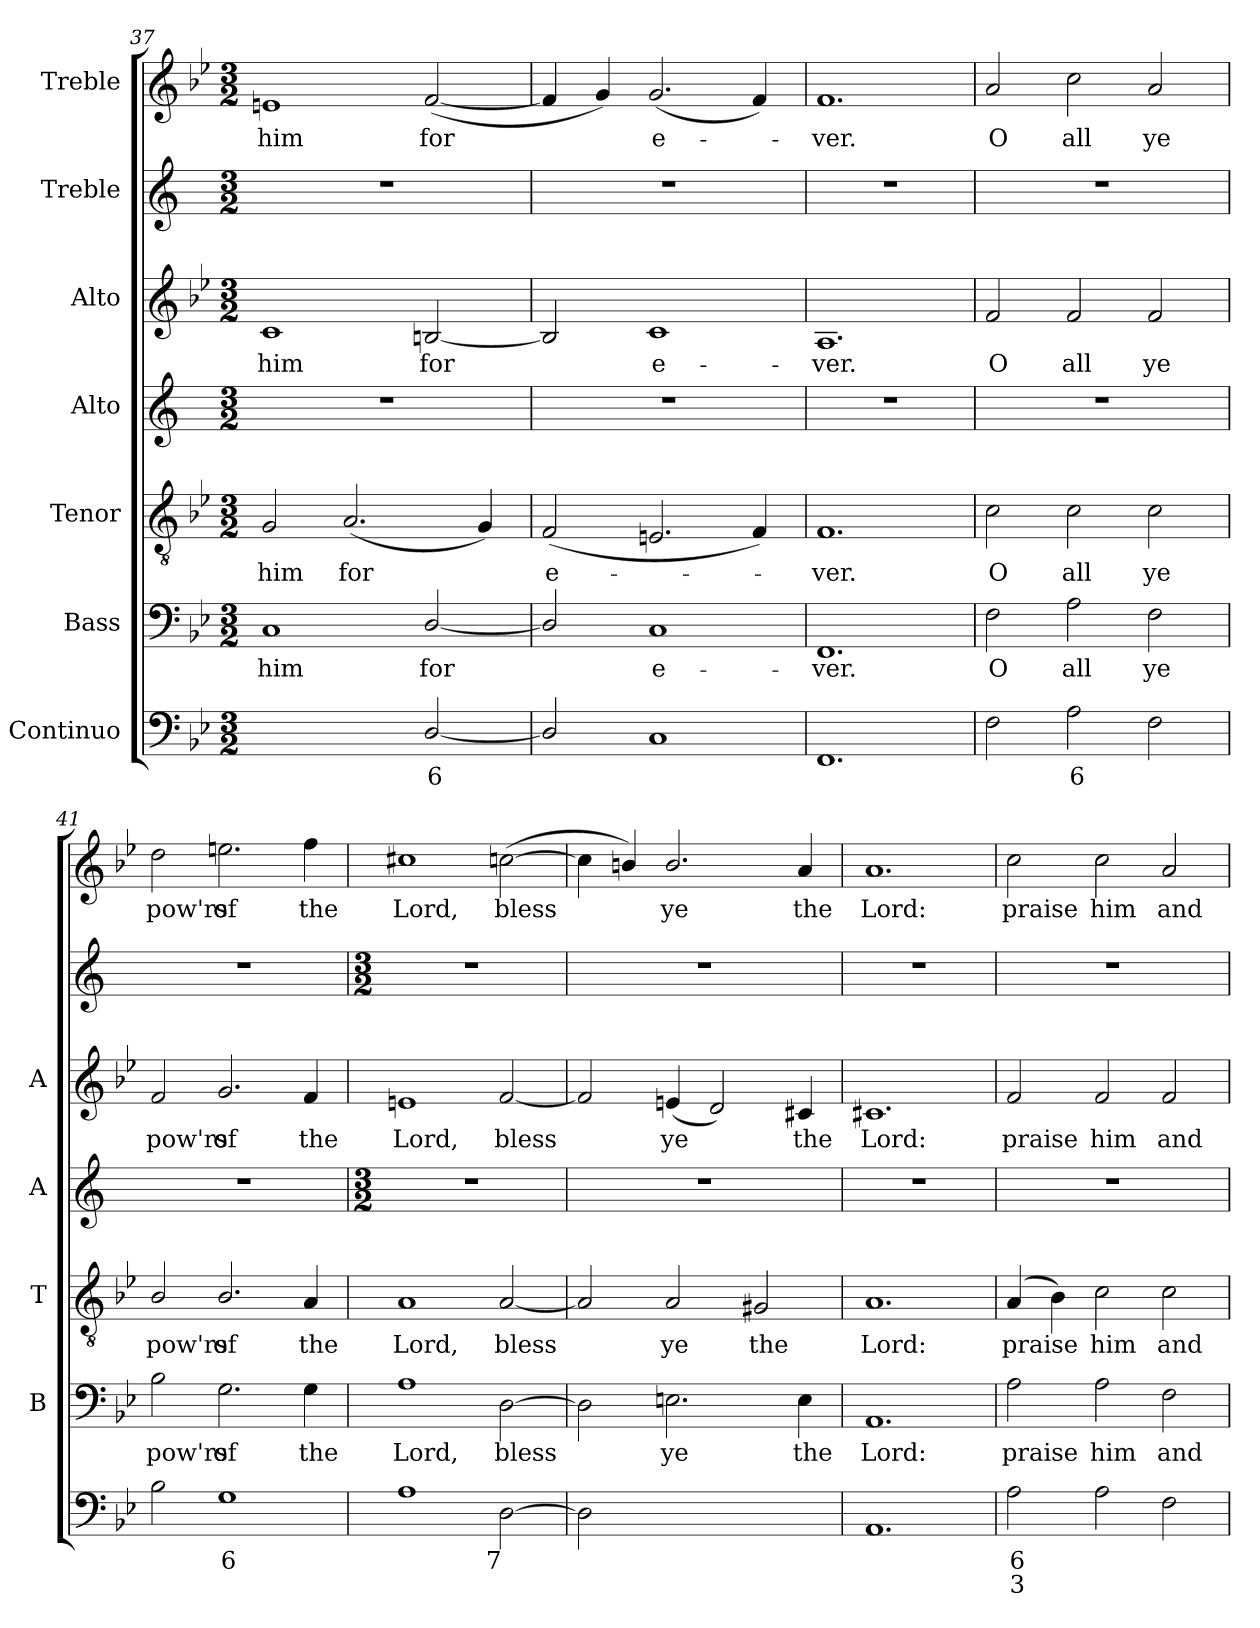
**kern	**text	**text	**kern	**text	**kern	**text	**kern	**kern	**text	**kern	**kern	**text
*part7	*part7	*part7	*part6	*part6	*part5	*part5	*part4	*part3	*part3	*part2	*part1	*part1
*staff7	*staff7	*staff7	*staff6	*staff6	*staff5	*staff5	*staff4	*staff3	*staff3	*staff2	*staff1	*staff1
*I"Continuo	*	*	*I"Bass	*	*I"Tenor	*	*I"Alto	*I"Alto	*	*I"Treble	*I"Treble	*
*	*	*	*I'B	*	*I'T	*	*I'A	*I'A	*	*	*	*
*clefF4	*	*	*clefF4	*	*clefGv2	*	*clefG2	*clefG2	*	*clefG2	*clefG2	*
*k[b-e-]	*	*	*k[b-e-]	*	*k[b-e-]	*	*k[]	*k[b-e-]	*	*k[]	*k[b-e-]	*
*B-:	*	*	*B-:	*	*B-:	*	*	*B-:	*	*	*B-:	*
*M3/2	*	*	*M3/2	*	*M3/2	*	*M3/2	*M3/2	*	*M3/2	*M3/2	*
=37	=37	=37	=37	=37	=37	=37	=37	=37	=37	=37	=37	=37
!	!LO:LY:b	!LO:LY:b	!	!LO:LY:b	!	!LO:LY:b	!	!	!LO:LY:b	!	!	!LO:LY:b
[2C/yy	3	5	1C	him	2G/	him	1.r	1c	him	1.r	1en	him
!	!	!LO:LY:b	!	!	!	!LO:LY:b	!	!	!	!	!	!
2C/yy]	.	6	.	.	(<2.A/	for	.	.	.	.	.	.
!	!LO:LY:b	!	!	!LO:LY:b	!	!	!	!	!LO:LY:b	!	!	!LO:LY:b
[2D/	6	.	[2D/	for	.	.	.	[2Bn/	for	.	(<[2f/	for
.	.	.	.	.	4G/)	.	.	.	.	.	.	.
=38	=38	=38	=38	=38	=38	=38	=38	=38	=38	=38	=38	=38
!	!	!	!	!	!	!LO:LY:b	!	!	!	!	!	!
2D/]	.	.	2D/]	.	(<2F/	e-	1.r	2B/]	.	1.r	4f/]	.
.	.	.	.	.	.	.	.	.	.	.	4g/)	.
!	!	!	!	!LO:LY:b	!	!	!	!	!LO:LY:b	!	!	!LO:LY:b
1C	.	.	1C	e-	2.En/	.	.	1c	e-	.	(<2.g/	e-
.	.	.	.	.	4F/)	.	.	.	.	.	4f/)	.
=39	=39	=39	=39	=39	=39	=39	=39	=39	=39	=39	=39	=39
!	!	!	!	!LO:LY:b	!	!LO:LY:b	!	!	!LO:LY:b	!	!	!LO:LY:b
1.FF	.	.	1.FF	-ver.	1.F	ver.	1.r	1.A	-ver.	1.r	1.f	ver.
=40	=40	=40	=40	=40	=40	=40	=40	=40	=40	=40	=40	=40
!	!	!	!	!LO:LY:b	!	!LO:LY:b	!	!	!LO:LY:b	!	!	!LO:LY:b
2F\	.	.	2F\	O	2c\	O	1.r	2f/	O	1.r	2a/	O
!	!LO:LY:b	!	!	!LO:LY:b	!	!LO:LY:b	!	!	!LO:LY:b	!	!	!LO:LY:b
2A\	6	.	2A\	all	2c\	all	.	2f/	all	.	2cc\	all
!	!	!	!	!LO:LY:b	!	!LO:LY:b	!	!	!LO:LY:b	!	!	!LO:LY:b
2F\	.	.	2F\	ye	2c\	ye	.	2f/	ye	.	2a/	ye
=41	=41	=41	=41	=41	=41	=41	=41	=41	=41	=41	=41	=41
!	!	!	!	!LO:LY:b	!	!LO:LY:b	!	!	!LO:LY:b	!	!	!LO:LY:b
2B-\	.	.	2B-\	pow'rs	2B-/	pow'rs	1.r	2f/	pow'rs	1.r	2dd\	pow'rs
!	!LO:LY:b	!	!	!LO:LY:b	!	!LO:LY:b	!	!	!LO:LY:b	!	!	!LO:LY:b
1G	6	.	2.G\	of	2.B-/	of	.	2.g/	of	.	2.een\	of
!	!	!	!	!LO:LY:b	!	!LO:LY:b	!	!	!LO:LY:b	!	!	!LO:LY:b
.	.	.	4G\	the	4A/	the	.	4f/	the	.	4ff\	the
!!LO:LB:g=z
=42	=42	=42	=42	=42	=42	=42	=42	=42	=42	=42	=42	=42
*	*	*	*	*	*	*	*M3/2	*	*	*M3/2	*	*
!	!	!	!	!LO:LY:b	!	!LO:LY:b	!	!	!LO:LY:b	!	!	!LO:LY:b
1A	.	.	1A	Lord,	1A	Lord,	1.r	1en	Lord,	1.r	1cc#X	Lord,
!	!LO:LY:b	!	!	!LO:LY:b	!	!LO:LY:b	!	!	!LO:LY:b	!	!	!LO:LY:b
[2D\	7	.	[2D\	bless	[2A/	bless	.	[2f/	bless	.	(>[2ccn\	bless
=43	=43	=43	=43	=43	=43	=43	=43	=43	=43	=43	=43	=43
2D\]	.	.	2D\]	.	2A/]	.	1.r	2f/]	.	1.r	4cc\]	.
.	.	.	.	.	.	.	.	.	.	.	4bn/)	.
!	!LO:LY:b	!	!	!LO:LY:b	!	!LO:LY:b	!	!	!LO:LY:b	!	!	!LO:LY:b
[2En\yy	4	.	2.En\	ye	2A/	ye	.	(<4en/	ye	.	2.b/	ye
.	.	.	.	.	.	.	.	2d/)	.	.	.	.
!	!LO:LY:b	!	!	!	!	!LO:LY:b	!	!	!	!	!	!
2E\yy]	3	.	.	.	2G#X/	the	.	.	.	.	.	.
!	!	!	!	!LO:LY:b	!	!	!	!	!LO:LY:b	!	!	!LO:LY:b
.	.	.	4E\	the	.	.	.	4c#X/	the	.	4a/	the
=44	=44	=44	=44	=44	=44	=44	=44	=44	=44	=44	=44	=44
!	!	!	!	!LO:LY:b	!	!LO:LY:b	!	!	!LO:LY:b	!	!	!LO:LY:b
1.AA	.	.	1.AA	Lord:	1.A	Lord:	1.r	1.c#X	Lord:	1.r	1.a	Lord:
=45	=45	=45	=45	=45	=45	=45	=45	=45	=45	=45	=45	=45
!	!LO:LY:b	!LO:LY:b	!	!LO:LY:b	!	!LO:LY:b	!	!	!LO:LY:b	!	!	!LO:LY:b
2A\	6	3	2A\	praise	(<4A/	praise	1.r	2f/	praise	1.r	2cc\	praise
.	.	.	.	.	4B-\)	.	.	.	.	.	.	.
!	!	!	!	!LO:LY:b	!	!LO:LY:b	!	!	!LO:LY:b	!	!	!LO:LY:b
2A\	.	.	2A\	him	2c\	him	.	2f/	him	.	2cc\	him
!	!	!	!	!LO:LY:b	!	!LO:LY:b	!	!	!LO:LY:b	!	!	!LO:LY:b
2F\	.	.	2F\	and	2c\	and	.	2f/	and	.	2a/	and
=	=	=	=	=	=	=	=	=	=	=	=	=
*-	*-	*-	*-	*-	*-	*-	*-	*-	*-	*-	*-	*-
